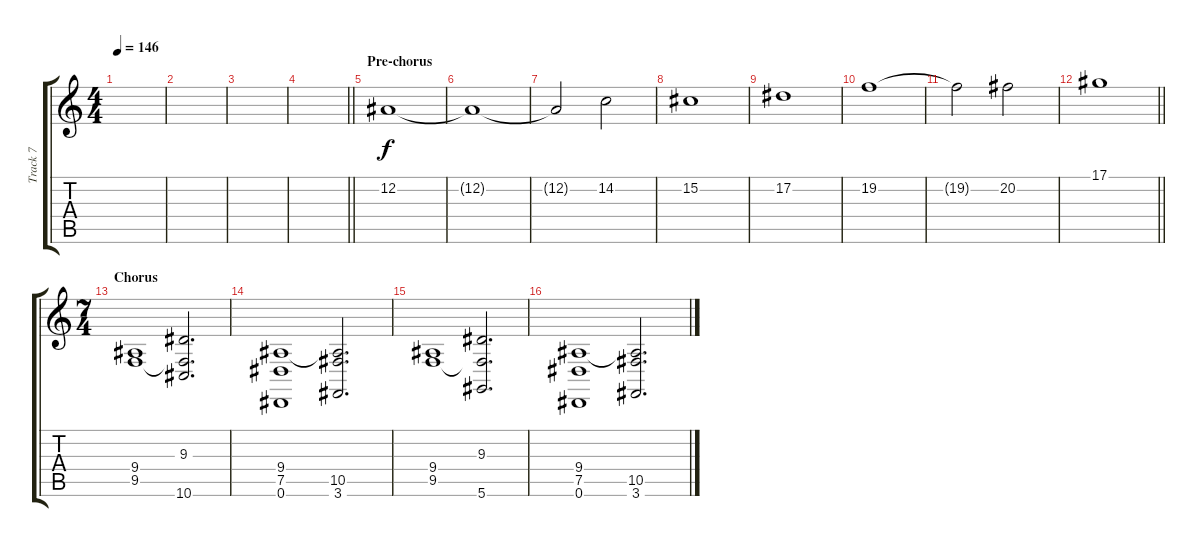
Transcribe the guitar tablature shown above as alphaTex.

\track ("Track 7" "Track 7") {instrument stringensemble1}
\staff {score tabs}
\tuning (Eb4 Bb3 Gb3 Db3 Ab2 Eb2) {hide}
\ts (4 4)
\tempo 146
\clef g2
\ks c
|
|
|
\barLineRight lightlight
|
\section ("" "Pre-chorus")
12.2.1{volume 12} |
12.2{t}.1 |
12.2{t}.2 14.2.2 |
15.2.1 |
17.2.1 |
19.2.1 |
19.2{t}.2 20.2.2 |
\barLineRight lightlight
17.1.1 |
\ts (7 4)
\section ("" "Chorus")
(9.4 9.5).1 (9.3 9.5{t} 10.6).2{d} |
(9.4 7.5 0.6).1 (9.4{t} 10.5 3.6).2{d} |
(9.4 9.5).1 (9.3 9.5{t} 5.6).2{d} |
(9.4 7.5 0.6).1 (9.4{t} 10.5 3.6).2{d}
